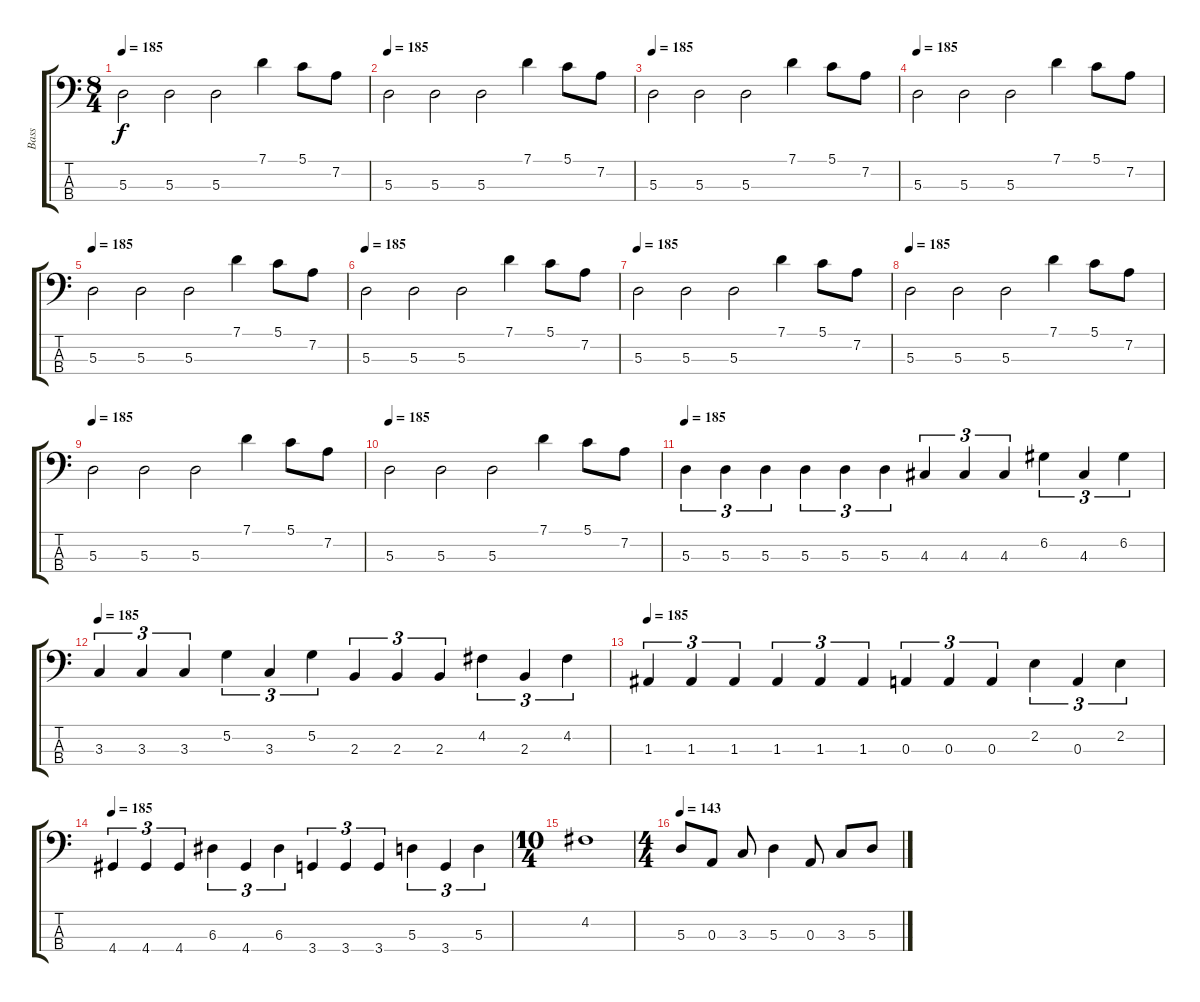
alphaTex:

\track ("Bass" "Bass") {instrument fretlessbass}
\staff {score tabs}
\tuning (G2 D2 A1 E1) {hide}
\ts (8 4)
\tempo 185
\clef f4
\ks c
5.3.2{dy f} 5.3.2 5.3.2 7.1.4 5.1.8 7.2.8 |
\tempo 185
5.3.2 5.3.2 5.3.2 7.1.4 5.1.8 7.2.8 |
\tempo 185
5.3.2 5.3.2 5.3.2 7.1.4 5.1.8 7.2.8 |
\tempo 185
5.3.2 5.3.2 5.3.2 7.1.4 5.1.8 7.2.8 |
\tempo 185
5.3.2 5.3.2 5.3.2 7.1.4 5.1.8 7.2.8 |
\tempo 185
5.3.2 5.3.2 5.3.2 7.1.4 5.1.8 7.2.8 |
\tempo 185
5.3.2 5.3.2 5.3.2 7.1.4 5.1.8 7.2.8 |
\tempo 185
5.3.2 5.3.2 5.3.2 7.1.4 5.1.8 7.2.8 |
\tempo 185
5.3.2 5.3.2 5.3.2 7.1.4 5.1.8 7.2.8 |
\tempo 185
5.3.2 5.3.2 5.3.2 7.1.4 5.1.8 7.2.8 |
\tempo 185
5.3.4{tu (3 2)} 5.3.4{tu (3 2)} 5.3.4{tu (3 2)} 5.3.4{tu (3 2)} 5.3.4{tu (3 2)} 5.3.4{tu (3 2)} 4.3.4{tu (3 2)} 4.3.4{tu (3 2)} 4.3.4{tu (3 2)} 6.2.4{tu (3 2)} 4.3.4{tu (3 2)} 6.2.4{tu (3 2)} |
\tempo 185
3.3.4{tu (3 2)} 3.3.4{tu (3 2)} 3.3.4{tu (3 2)} 5.2.4{tu (3 2)} 3.3.4{tu (3 2)} 5.2.4{tu (3 2)} 2.3.4{tu (3 2)} 2.3.4{tu (3 2)} 2.3.4{tu (3 2)} 4.2.4{tu (3 2)} 2.3.4{tu (3 2)} 4.2.4{tu (3 2)} |
\tempo 185
1.3.4{tu (3 2)} 1.3.4{tu (3 2)} 1.3.4{tu (3 2)} 1.3.4{tu (3 2)} 1.3.4{tu (3 2)} 1.3.4{tu (3 2)} 0.3.4{tu (3 2)} 0.3.4{tu (3 2)} 0.3.4{tu (3 2)} 2.2.4{tu (3 2)} 0.3.4{tu (3 2)} 2.2.4{tu (3 2)} |
\tempo 185
4.4.4{tu (3 2)} 4.4.4{tu (3 2)} 4.4.4{tu (3 2)} 6.3.4{tu (3 2)} 4.4.4{tu (3 2)} 6.3.4{tu (3 2)} 3.4.4{tu (3 2)} 3.4.4{tu (3 2)} 3.4.4{tu (3 2)} 5.3.4{tu (3 2)} 3.4.4{tu (3 2)} 5.3.4{tu (3 2)} |
\ts (10 4)
4.2.1 |
\ts (4 4)
\tempo 143
5.3.8 0.3.8 3.3.8 5.3.4 0.3.8 3.3.8 5.3.8
